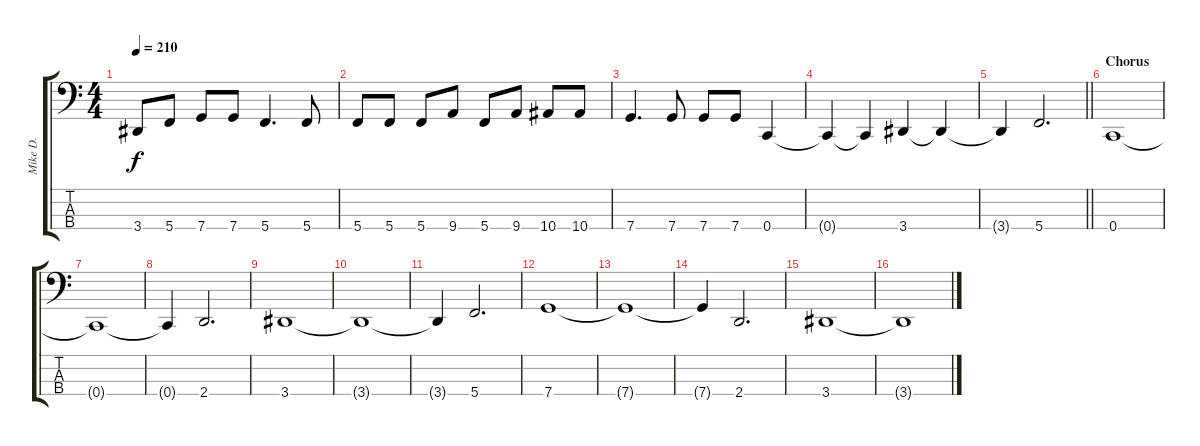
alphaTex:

\track ("Mike D." "Mike D.") {instrument electricbassfinger}
\staff {score tabs}
\tuning (F2 C2 G1 C1) {hide}
\ts (4 4)
\tempo 210
\clef f4
\ks c
3.4.8{dy f} 5.4.8 7.4.8 7.4.8 5.4.4{d} 5.4.8 |
5.4.8 5.4.8 5.4.8 9.4.8 5.4.8 9.4.8 10.4.8 10.4.8 |
7.4.4{d} 7.4.8 7.4.8 7.4.8 0.4.4 |
0.4{t}.4 0.4{t}.4 3.4.4 3.4{t}.4 |
\barLineRight lightlight
3.4{t}.4 5.4.2{d} |
\section ("" "Chorus")
0.4.1 |
0.4{t}.1 |
0.4{t}.4 2.4.2{d} |
3.4.1 |
3.4{t}.1 |
3.4{t}.4 5.4.2{d} |
7.4.1 |
7.4{t}.1 |
7.4{t}.4 2.4.2{d} |
3.4.1 |
3.4{t}.1
